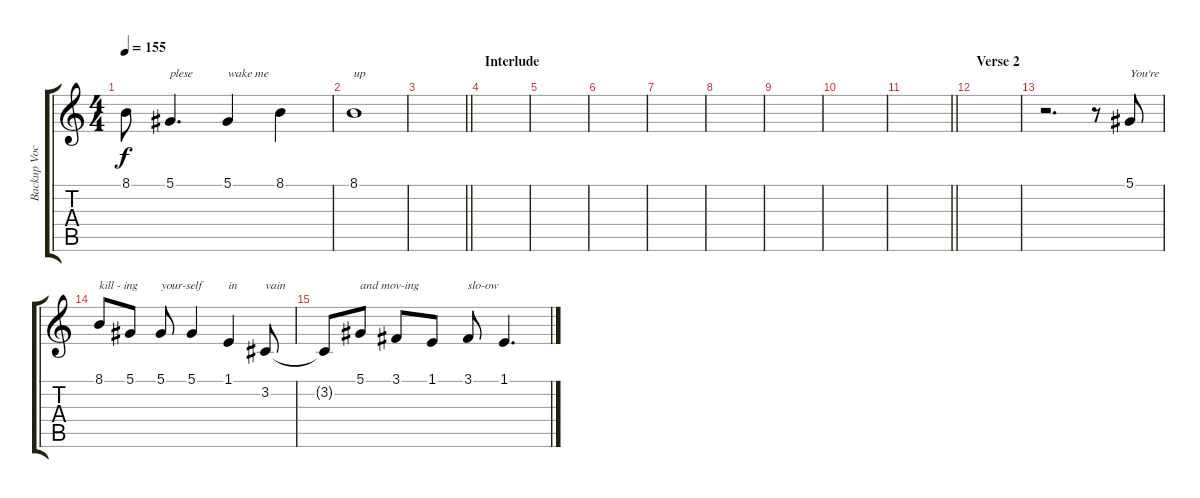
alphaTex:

\track ("Backup Vocals (Justin or Pat)" "Backup Voc") {instrument synthvoice}
\staff {score tabs}
\tuning (Eb4 Bb3 Gb3 Db3 Ab2 Eb2) {hide}
\ts (4 4)
\tempo 155
\clef g2
\ks c
8.1{t}.8{dy f} 5.1.4{d txt "plese"} 5.1.4{txt "wake me"} 8.1.4 |
8.1.1{txt "up"} |
\barLineRight lightlight
|
\section ("" "Interlude")
|
|
|
|
|
|
|
\barLineRight lightlight
|
\section ("" "Verse 2")
|
r.2{d} r.8 5.1.8{txt "You're"} |
8.1.8{txt "kill - ing"} 5.1.8 5.1.8{txt "your-self"} 5.1.4 1.1.4{txt "in"} 3.2.8{txt "vain"} |
3.2{t}.8 5.1.8{txt "and mov-ing"} 3.1.8 1.1.8 3.1.8{txt "slo-ow"} 1.1.4{d}
